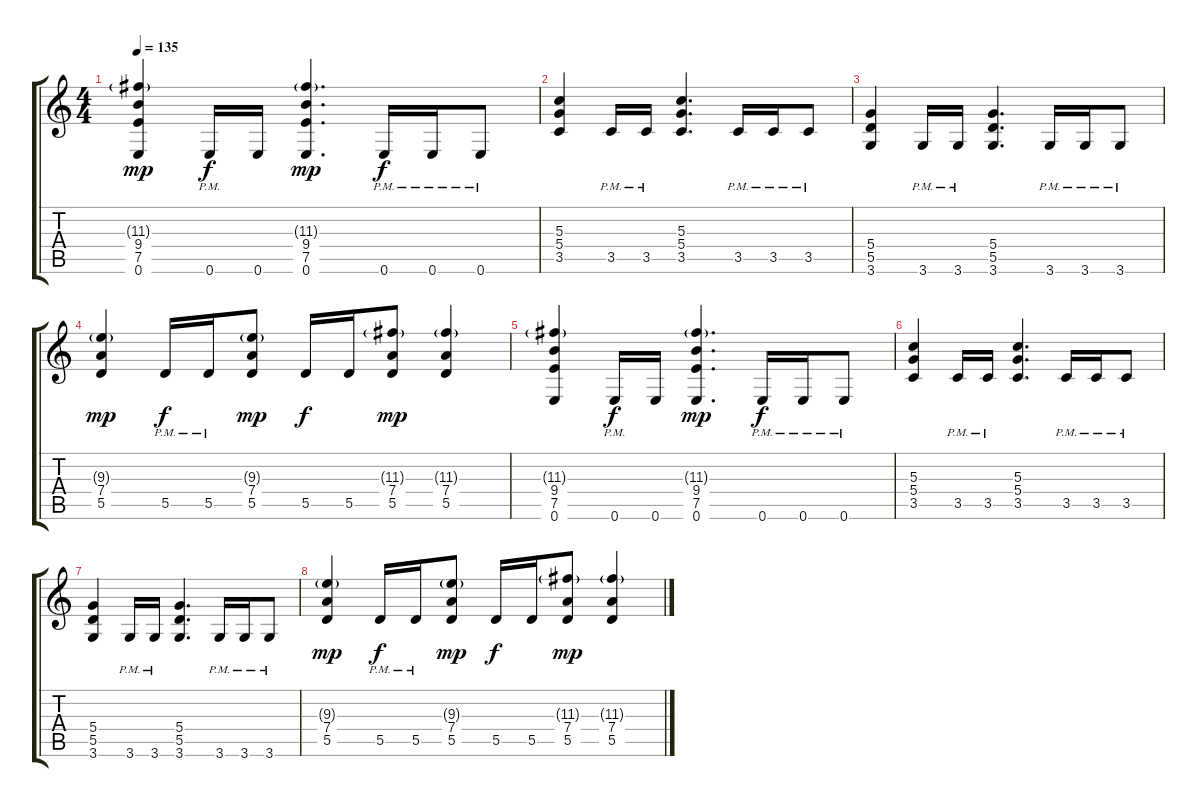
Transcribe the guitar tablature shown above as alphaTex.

\track "" {instrument distortionguitar}
\staff {score tabs}
\tuning (E4 B3 G3 D3 A2 E2) {hide}
\ts (4 4)
\tempo 135
\clef g2
\ks c
(11.3{g} 9.4 7.5 0.6).4{dy mp} 0.6{pm}.16{dy f} 0.6.16 (11.3{g} 9.4 7.5 0.6).4{d dy mp} 0.6{pm}.16{dy f} 0.6{pm}.16 0.6{pm}.8 |
(5.3 5.4 3.5).4 3.5{pm}.16 3.5{pm}.16 (5.3 5.4 3.5).4{d} 3.5{pm}.16 3.5{pm}.16 3.5{pm}.8 |
(5.4 5.5 3.6).4 3.6{pm}.16 3.6{pm}.16 (5.4 5.5 3.6).4{d} 3.6{pm}.16 3.6{pm}.16 3.6{pm}.8 |
(9.3{g} 7.4 5.5).4{dy mp} 5.5{pm}.16{dy f} 5.5{pm}.16 (9.3{g} 7.4 5.5).8{dy mp} 5.5.16{dy f} 5.5.16 (11.3{g} 7.4 5.5).8{dy mp} (11.3{g} 7.4 5.5).4 |
(11.3{g} 9.4 7.5 0.6).4 0.6{pm}.16{dy f} 0.6.16 (11.3{g} 9.4 7.5 0.6).4{d dy mp} 0.6{pm}.16{dy f} 0.6{pm}.16 0.6{pm}.8 |
(5.3 5.4 3.5).4 3.5{pm}.16 3.5{pm}.16 (5.3 5.4 3.5).4{d} 3.5{pm}.16 3.5{pm}.16 3.5{pm}.8 |
(5.4 5.5 3.6).4 3.6{pm}.16 3.6{pm}.16 (5.4 5.5 3.6).4{d} 3.6{pm}.16 3.6{pm}.16 3.6{pm}.8 |
(9.3{g} 7.4 5.5).4{dy mp} 5.5{pm}.16{dy f} 5.5{pm}.16 (9.3{g} 7.4 5.5).8{dy mp} 5.5.16{dy f} 5.5.16 (11.3{g} 7.4 5.5).8{dy mp} (11.3{g} 7.4 5.5).4
